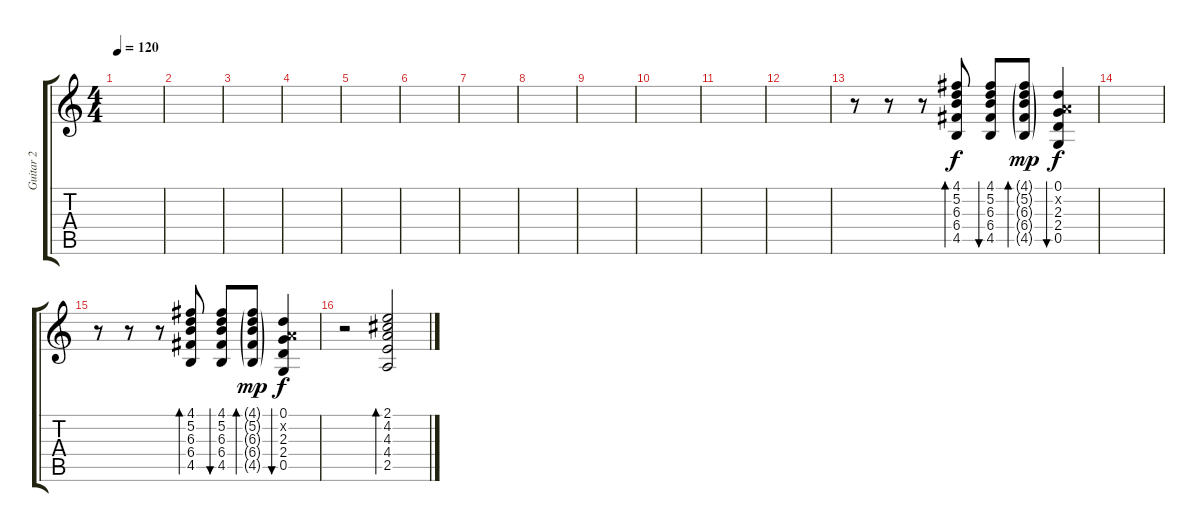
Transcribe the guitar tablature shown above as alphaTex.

\track ("Guitar 2" "Guitar 2") {instrument distortionguitar}
\staff {score tabs}
\tuning (D4 A3 F3 C3 G2 C2) {hide}
\ts (4 4)
\tempo 120
\clef g2
\ks c
|
|
|
|
|
|
|
|
|
|
|
|
r.8 r.8 r.8 (4.1 5.2 6.3 6.4 4.5).8{bd 60} (4.1 5.2 6.3 6.4 4.5).8{bu 60} (4.1{g} 5.2{g} 6.3{g} 6.4{g} 4.5{g}).8{bd 60 dy mp} (0.1 0.2{x} 2.3 2.4 0.5).4{bu 60 dy f} |
|
r.8 r.8 r.8 (4.1 5.2 6.3 6.4 4.5).8{bd 60} (4.1 5.2 6.3 6.4 4.5).8{bu 60} (4.1{g} 5.2{g} 6.3{g} 6.4{g} 4.5{g}).8{bd 60 dy mp} (0.1 0.2{x} 2.3 2.4 0.5).4{bu 60 dy f} |
r.2 (2.1 4.2 4.3 4.4 2.5).2{bd 60}
